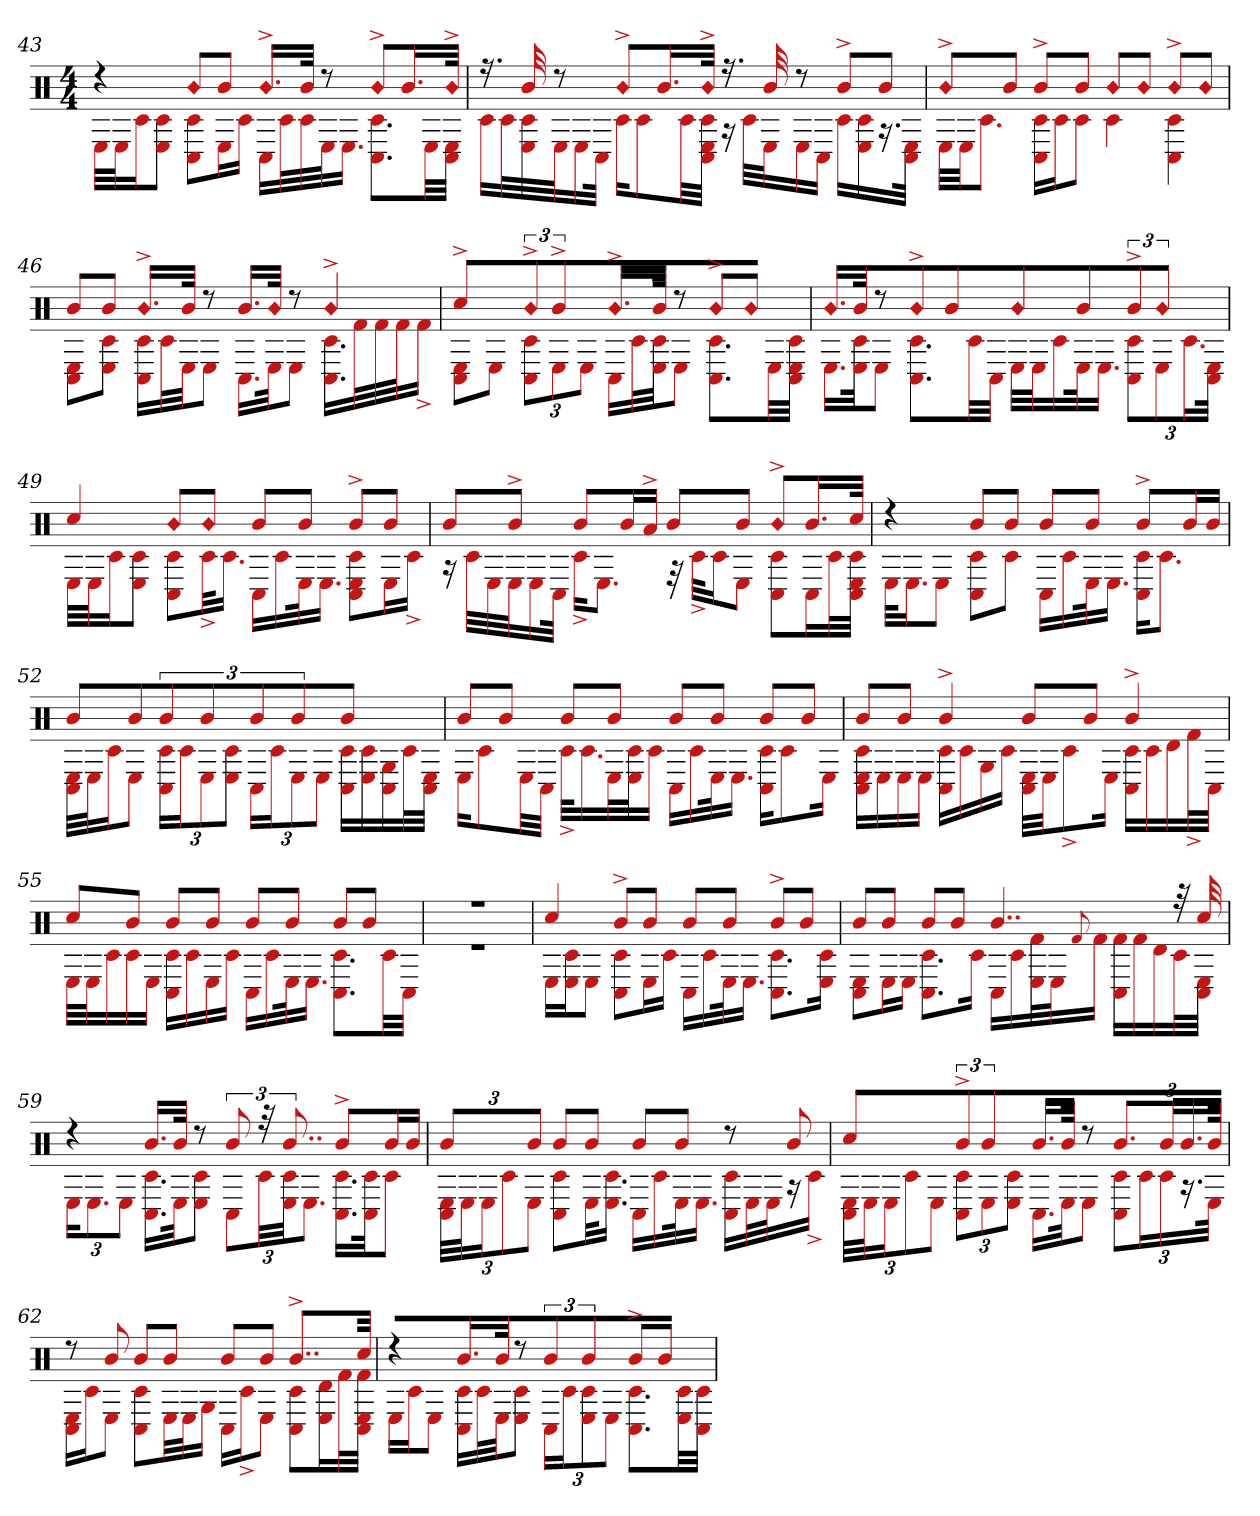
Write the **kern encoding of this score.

**kern
*part1
*staff1
*clefX
*k[]
*M4/4
=43
*^
4r	32ELLL
.	32EJ
.	16c#J
.	8c# 8EJ
!LO:N:head=diamond	!
8bL	8C# 8c#L
8bJ	16EL
.	16c#JJ
!LO:N:head=diamond	!
16.b^LL	16C#LL
.	32c#L
32bJJk	32c#
8r	32EJ
.	16.EJJ
!LO:N:head=diamond	!
8b^L	8.C# 8.c#L
16.bL	.
.	32ELL
!LO:N:head=diamond	!
32b^JJk	32C# 32EJJJ
=44	=44
16.r	16c#LL
.	32c#L
32b	32c# 32E
8r	32EJ
.	16E
.	32C#JJk
!LO:N:head=diamond	!
8b^L	16c#KL
.	8c#
16.bL	.
.	32c#LL
!LO:N:head=diamond	!
32b^JJk	32C# 32E 32c#JJJ
16.r	16r
.	32c#LLL
32b	32EJ
8r	16E
.	16C#JJ
8b^L	16c#LL
.	16E 16c#
8bJ	16.r
.	32C# 32EJJk
=45	=45
!LO:N:head=diamond	!
8b^L	32ELLL
.	32EJJ
.	8.c#J
8bJ	.
8b^L	16c# 16C#LL
.	16c#J
8bJ	8c#J
!LO:N:head=diamond	!
8bL	4c#
!LO:N:head=diamond	!
8bJ	.
!LO:N:head=diamond	!
8b^L	4C# 4c#
!LO:N:head=diamond	!
8bJ	.
=46	=46
8bL	8C# 8EL
8bJ	8c# 8EJ
!LO:N:head=diamond	!
16.b^LL	16C# 16c#LL
.	32c#L
32bJJk	32EJJ
8r	8EJ
16.bLL	16.C#LL
!LO:N:head=diamond	!
32bJJk	32EJk
8r	8EJ
!LO:N:head=diamond	!
4b^	16.C# 16.c#LL
.	32f#L
.	32f#
.	32f#J
.	16f#^JJ
=47	=47
4cc#^	8C# 8EL
.	8EJ
!LO:N:head=diamond	!
12b^J	12C# 12c#L
6b^	12E
.	12EJ
!LO:N:head=diamond	!
16.b^LL	16C#LL
.	32c#L
32bJJk	32c# 32EJJ
8r	8EJ
!LO:N:head=diamond	!
8b^L	8.C# 8.c#L
!LO:N:head=diamond	!
8bJ	.
.	32ELL
.	32c# 32C# 32EJJJ
=48	=48
!LO:N:head=diamond	!
16.bLL	16.ELL
32bJJk	32c# 32EJk
8r	8EJ
!LO:N:head=diamond	!
8b^L	8.C# 8.c#L
8bJ	.
.	32c#LL
.	32C#JJJ
!LO:N:head=diamond	!
8bL	32ELLL
.	32EJ
.	16c#
8bJ	32Ek
.	16.EJJ
12b^J	12C# 12c#L
!LO:N:head=diamond	!
6b	12E
.	24.c#L
.	48C# 48EJJk
=49	=49
4cc#	32ELLL
.	32EJ
.	16c#J
.	8c# 8EJ
!LO:N:head=diamond	!
8bL	8C# 8c#L
!LO:N:head=diamond	!
8bJ	32c#^kL
.	16.c#JJ
8bL	16C#LL
.	16c#
8bJ	32Ek
.	16.EJJ
8b^L	8C# 8c# 8EL
8bJ	16EL
.	16c#^JJ
=50	=50
8bL	16r
.	32c#LLL
.	32E
8b^J	32EJ
.	16E
.	32C#JJk
8bL	16c#^KL
.	8.EJ
16bL	.
16a^JJ	.
8bL	32r
.	32c#^KLL
.	16c#J
8bJ	8EJ
!LO:N:head=diamond	!
8b^L	8C# 8c#L
16.bL	16C#L
.	32c#L
32cc#JJk	32c# 32C# 32EJJJ
=51	=51
4r	32EKLL
.	16.EJ
.	8EJ
8bL	8C# 8c#L
8bJ	8c#J
8bL	16C#LL
.	16c#
8bJ	32Ek
.	16.EJJ
8b^L	16C# 16c#KL
.	8.c#J
16bL	.
16bJJ	.
=52	=52
8bL	32C# 32ELLL
.	32EJ
.	16c#J
8bJ	8EJ
12bJ	24C# 24c#LL
.	24c#J
6b	12E
.	12E 12c#J
12bJ	24C#LL
.	24c#J
6b	12E
.	12EJ
4b	16C# 16c#LL
.	16c# 16E
.	16C# 16G
.	32c#L
.	32C# 32EJJJ
=53	=53
8bL	16EKL
.	8c#
8bJ	.
.	32ELL
.	32C#JJJ
8bL	32c#^KLL
.	16.c#
8bJ	32EL
.	32E 32c#J
.	16c#JJ
8bL	16C#LL
.	16c#
8bJ	32Ek
.	16.EJJ
8bL	16C# 16c#KL
.	8c#
8bJ	.
.	16EJk
=54	=54
8bL	16C# 16E 16c#LL
.	16E
8bJ	16E
.	16EJJ
4b^	16C# 16c#LL
.	16c#
.	16G
.	16c#JJ
8bL	32C# 32ELLL
.	32EJJ
.	8c#^
8bJ	.
.	16EJk
4b^	16C# 16c#LL
.	16c#
.	16d
.	32f#^L
.	32C#JJJ
=55	=55
8cc#L	32ELLL
.	32EJ
.	16c#
8bJ	16c#
.	16EJJ
8bL	16c# 16C#LL
.	16c#
8bJ	16E
.	16c#JJ
8bL	16C#LL
.	16c#
8bJ	32Ek
.	16.EJJ
8bL	8.C# 8.c#L
8bJ	.
.	32c#LL
.	32C#JJJ
=56	=56
1r	1r
=57	=57
4cc#	16ELL
.	16E 16c#J
.	8EJ
8b^L	8C# 8c#L
8bJ	16EL
.	16c#JJ
8bL	16C#LL
.	16c#
8bJ	32Ek
.	16.EJJ
8b^L	8.C# 8.c#L
8bJ	.
.	16E 16c#Jk
=58	=58
8bL	8C# 8EL
8bJ	16EL
.	16EJJ
8bL	8.C# 8.c#L
8bJ	.
.	16c#Jk
4..b	16C#LL
.	16c#
.	32f# 32EL
.	32EJ
.	8qqf#
.	16f#JJ
.	16C# 16f#LL
.	16f#
.	16d
32r	32c#L
32cc#	32E 32C#JJJ
=59	=59
4r	24EKL
.	12.E
.	12EJ
16.bLL	16.C# 16.c#LL
32bJJk	32EJk
8r	8E 8c#J
12b	12C#L
48r	48c#LL
12..b	48c# 48EJJ
.	12.EJ
8b^L	16.C# 16.c#LL
.	32c# 32C#Jk
16bL	8c#J
16bJJ	.
=60	=60
6b	48C# 48ELLL
.	48EJ
.	24EJ
.	12c#
12bJ	12EJ
8bL	8C# 8c#L
8bJ	32EkL
.	16.E 16.c#JJ
8bL	16C#LL
.	16c#
8bJ	32Ek
.	16.EJJ
8r	16C# 16c#LL
.	32EL
.	32EJ
8b	16r
.	16c#^JJ
=61	=61
4cc#	48C# 48ELLL
.	48EJ
.	24EJ
.	12c#
.	12EJ
12b^J	12c# 12C#L
6b	12E
.	12E 12c#J
16.bLL	16.C#LL
32bJJk	32EJk
8r	8EJ
12.bL	12C# 12c#L
.	24c#L
24bL	24c#
24.b	24.r
48bJJk	48EJJk
=62	=62
8r	16C# 16ELL
.	16c#J
8b	8EJ
8bL	8C# 8c#L
8bJ	32ELL
.	32EJ
.	16GJJ
8bL	16C#LL
.	16c#^J
8bJ	8EJ
8..b^L	8C# 8c#L
.	16E 16dL
.	32f#L
32cc#Jkk	32f# 32C# 32EJJJ
=63	=63
4r	16ELL
.	16c#J
.	8EJ
16.bLL	16C# 16c#LL
.	32c#L
32bJJk	32EJJ
8r	8E 8c#J
12bJ	24C#LL
.	24c#J
6b	12c# 12E
.	12EJ
8b^L	8.C# 8.c#L
8bJ	.
.	32E 32c#LL
.	32C# 32c#JJJ
*v	*v
=
*-
